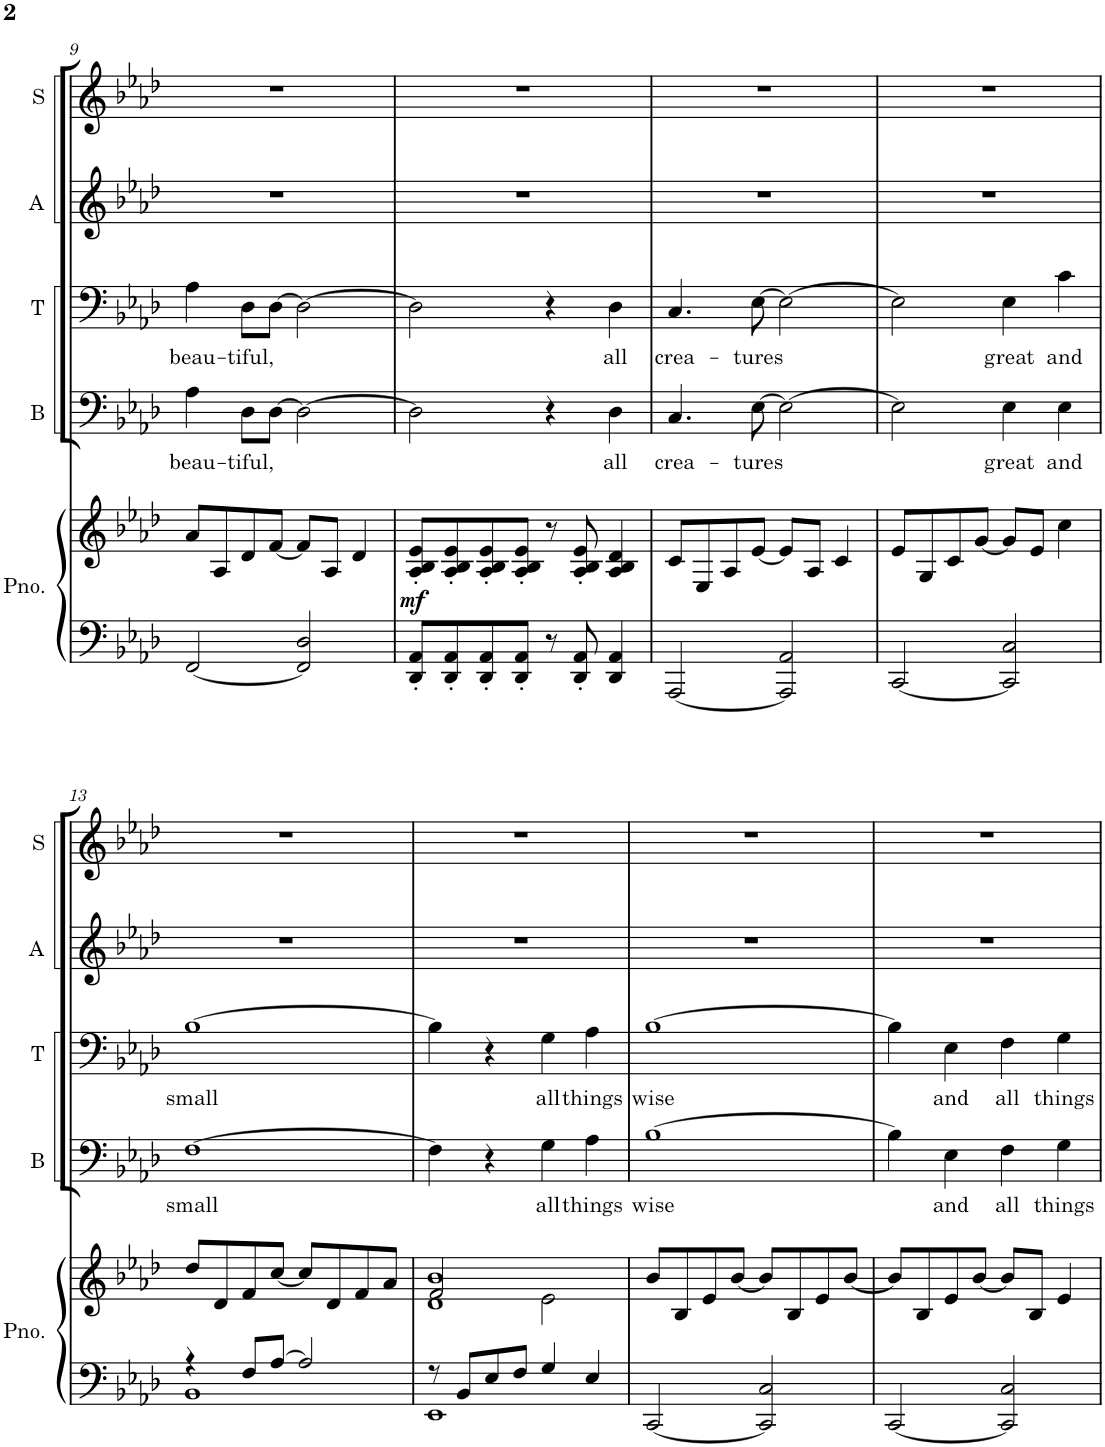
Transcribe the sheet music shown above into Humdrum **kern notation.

**kern	**kern	**dynam	**kern	**text	**kern	**text	**kern	**kern
*part5	*part5	*part5	*part4	*part4	*part3	*part3	*part2	*part1
*staff6	*staff5	*staff5/6	*staff4	*staff4	*staff3	*staff3	*staff2	*staff1
*I"Piano	*	*	*I"Bass	*	*I"Tenor	*	*I"Alto	*I"Soprano
*I'Pno.	*	*	*I'B	*	*I'T	*	*I'A	*I'S
!!LO:PB:g=z
*clefF4	*clefG2	*	*clefF4	*	*clefF4	*	*clefG2	*clefG2
*k[b-e-a-d-]	*k[b-e-a-d-]	*	*k[b-e-a-d-]	*	*k[b-e-a-d-]	*	*k[b-e-a-d-]	*k[b-e-a-d-]
*M4/4	*M4/4	*	*M4/4	*	*M4/4	*	*M4/4	*M4/4
=9	=9	=9	=9	=9	=9	=9	=9	=9
!	!	!	!	!LO:LY:b	!	!LO:LY:b	!	!
[2FF/	8a-/L	.	4A-\	beau-	4A-\	beau-	1r	1r
.	8A-/	.	.	.	.	.	.	.
!	!	!	!	!LO:LY:b	!	!LO:LY:b	!	!
.	8d-/	.	8D-\L	-tiful,	8D-\L	-tiful,	.	.
.	[8f/J	.	[8D-\J	.	[8D-\J	.	.	.
2FF/] 2D-/	8f/L]	.	2D-\_	.	2D-\_	.	.	.
.	8A-/J	.	.	.	.	.	.	.
.	4d-/	.	.	.	.	.	.	.
=10	=10	=10	=10	=10	=10	=10	=10	=10
!	!	!LO:DY:b	!	!	!	!	!	!
8DD-/' 8AA-/'L	8A-/' 8B-/' 8e-/'L	mf	2D-\]	.	2D-\]	.	1r	1r
8DD-/' 8AA-/'	8A-/' 8B-/' 8e-/'	.	.	.	.	.	.	.
8DD-/' 8AA-/'	8A-/' 8B-/' 8e-/'	.	.	.	.	.	.	.
8DD-/' 8AA-/'J	8A-/' 8B-/' 8e-/'J	.	.	.	.	.	.	.
8r	8r	.	4r	.	4r	.	.	.
8DD-/' 8AA-/'	8A-/' 8B-/' 8e-/'	.	.	.	.	.	.	.
!	!	!	!	!LO:LY:b	!	!LO:LY:b	!	!
4DD-/ 4AA-/	4A-/ 4B-/ 4d-/	.	4D-\	all	4D-\	all	.	.
=11	=11	=11	=11	=11	=11	=11	=11	=11
!	!	!	!	!LO:LY:b	!	!LO:LY:b	!	!
[2AAA-/	8c/L	.	4.C/	crea-	4.C/	crea-	1r	1r
.	8E-/	.	.	.	.	.	.	.
.	8A-/	.	.	.	.	.	.	.
!	!	!	!	!LO:LY:b	!	!LO:LY:b	!	!
.	[8e-/J	.	[8E-\	-tures	[8E-\	-tures	.	.
2AAA-/] 2AA-/	8e-/L]	.	2E-\_	.	2E-\_	.	.	.
.	8A-/J	.	.	.	.	.	.	.
.	4c/	.	.	.	.	.	.	.
=12	=12	=12	=12	=12	=12	=12	=12	=12
[2CC/	8e-/L	.	2E-\]	.	2E-\]	.	1r	1r
.	8G/	.	.	.	.	.	.	.
.	8c/	.	.	.	.	.	.	.
.	[8g/J	.	.	.	.	.	.	.
!	!	!	!	!LO:LY:b	!	!LO:LY:b	!	!
2CC/] 2C/	8g/L]	.	4E-\	great	4E-\	great	.	.
.	8e-/J	.	.	.	.	.	.	.
!	!	!	!	!LO:LY:b	!	!LO:LY:b	!	!
.	4cc\	.	4E-\	and	4c\	and	.	.
!!LO:LB:g=z
=13	=13	=13	=13	=13	=13	=13	=13	=13
*^	*	*	*	*	*	*	*	*
!	!	!	!	!	!LO:LY:b	!	!LO:LY:b	!	!
4r	1BB-	8dd-/L	.	[1F	small	[1B-	small	1r	1r
.	.	8d-/	.	.	.	.	.	.	.
8F/L	.	8f/	.	.	.	.	.	.	.
[8A-/J	.	[8cc/J	.	.	.	.	.	.	.
2A-/]	.	8cc/L]	.	.	.	.	.	.	.
.	.	8d-/	.	.	.	.	.	.	.
.	.	8f/	.	.	.	.	.	.	.
.	.	8a-/J	.	.	.	.	.	.	.
=14	=14	=14	=14	=14	=14	=14	=14	=14	=14
*	*	*^	*	*	*	*	*	*	*
8r	1EE-	1d- 1b-	2f/	.	4F\]	.	4B-\]	.	1r	1r
8BB-/L	.	.	.	.	.	.	.	.	.	.
8E-/	.	.	.	.	4r	.	4r	.	.	.
8F/J	.	.	.	.	.	.	.	.	.	.
!	!	!	!	!	!	!LO:LY:b	!	!LO:LY:b	!	!
4G/	.	.	2e-\	.	4G\	all	4G\	all	.	.
!	!	!	!	!	!	!LO:LY:b	!	!LO:LY:b	!	!
4E-/	.	.	.	.	4A-\	things	4A-\	things	.	.
*v	*v	*	*	*	*	*	*	*	*	*
*	*v	*v	*	*	*	*	*	*	*
=15	=15	=15	=15	=15	=15	=15	=15	=15
!	!	!	!	!LO:LY:b	!	!LO:LY:b	!	!
[2CC/	8b-/L	.	[1B-	wise	[1B-	wise	1r	1r
.	8B-/	.	.	.	.	.	.	.
.	8e-/	.	.	.	.	.	.	.
.	[8b-/J	.	.	.	.	.	.	.
2CC/] 2C/	8b-/L]	.	.	.	.	.	.	.
.	8B-/	.	.	.	.	.	.	.
.	8e-/	.	.	.	.	.	.	.
.	[8b-/J	.	.	.	.	.	.	.
=16	=16	=16	=16	=16	=16	=16	=16	=16
[2CC/	8b-/L]	.	4B-\]	.	4B-\]	.	1r	1r
.	8B-/	.	.	.	.	.	.	.
!	!	!	!	!LO:LY:b	!	!LO:LY:b	!	!
.	8e-/	.	4E-\	and	4E-\	and	.	.
.	[8b-/J	.	.	.	.	.	.	.
!	!	!	!	!LO:LY:b	!	!LO:LY:b	!	!
2CC/] 2C/	8b-/L]	.	4F\	all	4F\	all	.	.
.	8B-/J	.	.	.	.	.	.	.
!	!	!	!	!LO:LY:b	!	!LO:LY:b	!	!
.	4e-/	.	4G\	things	4G\	things	.	.
=	=	=	=	=	=	=	=	=
*-	*-	*-	*-	*-	*-	*-	*-	*-
